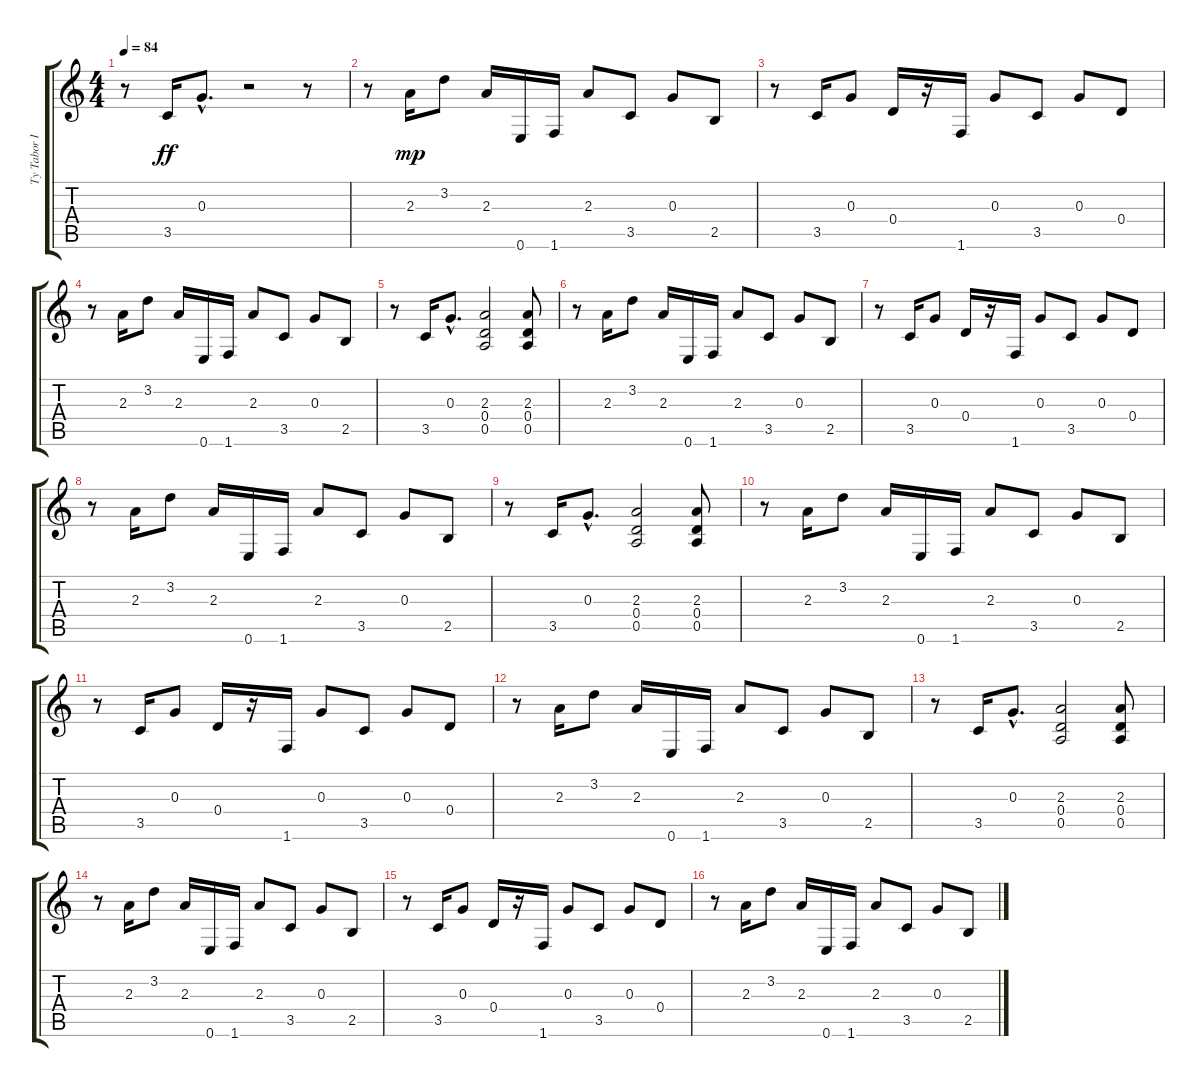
\track ("Ty Tabor II" "Ty Tabor I") {instrument electricguitarclean}
\staff {score tabs}
\tuning (E4 B3 G3 D3 A2 E2) {hide}
\ts (4 4)
\tempo 84
\clef g2
\ks c
r.8{dy ff} 3.5.16 0.3{hac}.8{d} r.2 r.8 |
r.8 2.3.16{dy mp} 3.2.8 2.3.16 0.6.16 1.6.16 2.3.8 3.5.8 0.3.8 2.5.8 |
r.8 3.5.16 0.3.8 0.4.16 r.16 1.6.16 0.3.8 3.5.8 0.3.8 0.4.8 |
r.8 2.3.16 3.2.8 2.3.16 0.6.16 1.6.16 2.3.8 3.5.8 0.3.8 2.5.8 |
r.8 3.5.16 0.3{hac}.8{d} (2.3 0.4 0.5).2 (2.3 0.4 0.5).8 |
r.8 2.3.16 3.2.8 2.3.16 0.6.16 1.6.16 2.3.8 3.5.8 0.3.8 2.5.8 |
r.8 3.5.16 0.3.8 0.4.16 r.16 1.6.16 0.3.8 3.5.8 0.3.8 0.4.8 |
r.8 2.3.16 3.2.8 2.3.16 0.6.16 1.6.16 2.3.8 3.5.8 0.3.8 2.5.8 |
r.8 3.5.16 0.3{hac}.8{d} (2.3 0.4 0.5).2 (2.3 0.4 0.5).8 |
r.8 2.3.16 3.2.8 2.3.16 0.6.16 1.6.16 2.3.8 3.5.8 0.3.8 2.5.8 |
r.8 3.5.16 0.3.8 0.4.16 r.16 1.6.16 0.3.8 3.5.8 0.3.8 0.4.8 |
r.8 2.3.16 3.2.8 2.3.16 0.6.16 1.6.16 2.3.8 3.5.8 0.3.8 2.5.8 |
r.8 3.5.16 0.3{hac}.8{d} (2.3 0.4 0.5).2 (2.3 0.4 0.5).8 |
r.8 2.3.16 3.2.8 2.3.16 0.6.16 1.6.16 2.3.8 3.5.8 0.3.8 2.5.8 |
r.8 3.5.16 0.3.8 0.4.16 r.16 1.6.16 0.3.8 3.5.8 0.3.8 0.4.8 |
r.8 2.3.16 3.2.8 2.3.16 0.6.16 1.6.16 2.3.8 3.5.8 0.3.8 2.5.8
